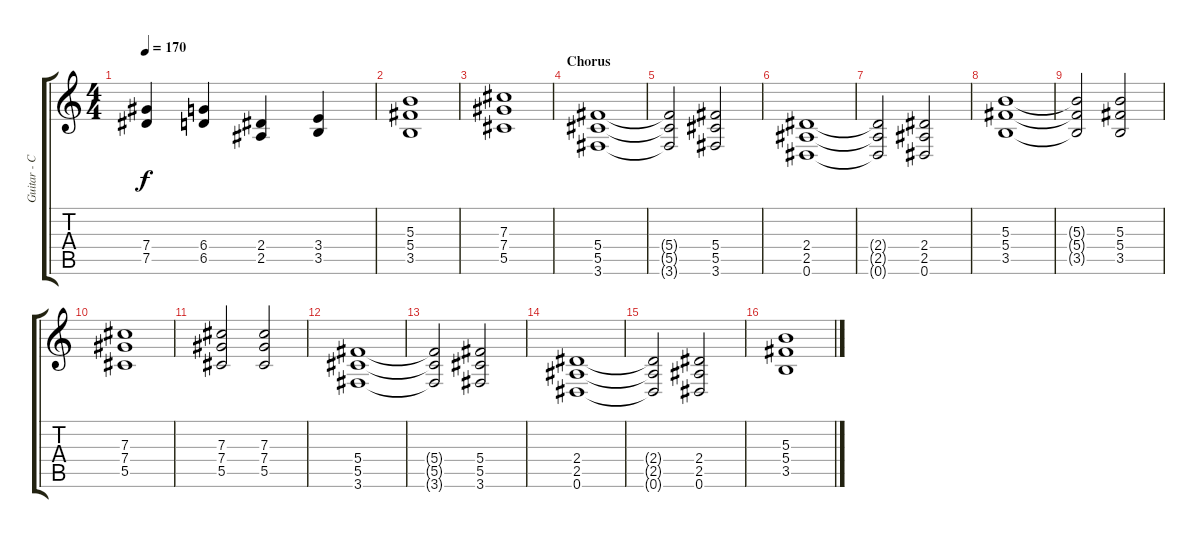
\track ("Guitar - Cederic Dupont" "Guitar - C") {instrument overdrivenguitar}
\staff {score tabs}
\tuning (Eb4 Bb3 Gb3 Db3 Ab2 Eb2) {hide}
\ts (4 4)
\tempo 170
\clef g2
\ks c
(7.4 7.5).4{dy f} (6.4 6.5).4 (2.4 2.5).4 (3.4 3.5).4 |
(5.3 5.4 3.5).1 |
(7.3 7.4 5.5).1 |
\section ("" "Chorus")
(5.4 5.5 3.6).1 |
(5.4{t} 5.5{t} 3.6{t}).2 (5.4 5.5 3.6).2 |
(2.4 2.5 0.6).1 |
(2.4{t} 2.5{t} 0.6{t}).2 (2.4 2.5 0.6).2 |
(5.3 5.4 3.5).1 |
(5.3{t} 5.4{t} 3.5{t}).2 (5.3 5.4 3.5).2 |
(7.3 7.4 5.5).1 |
(7.3 7.4 5.5).2 (7.3 7.4 5.5).2 |
(5.4 5.5 3.6).1 |
(5.4{t} 5.5{t} 3.6{t}).2 (5.4 5.5 3.6).2 |
(2.4 2.5 0.6).1 |
(2.4{t} 2.5{t} 0.6{t}).2 (2.4 2.5 0.6).2 |
(5.3 5.4 3.5).1
